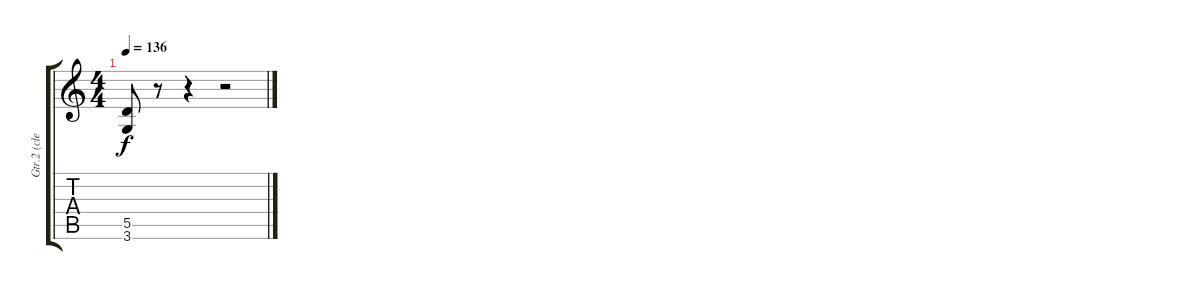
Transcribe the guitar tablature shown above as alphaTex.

\track ("Gtr.2 (clean)" "Gtr.2 (cle") {instrument electricguitarjazz}
\staff {score tabs}
\tuning (E4 B3 G3 D3 A2 E2) {hide}
\ts (4 4)
\tempo 136
\clef g2
\ks c
(5.5 3.6).8{dy f} r.8 r.4 r.2
